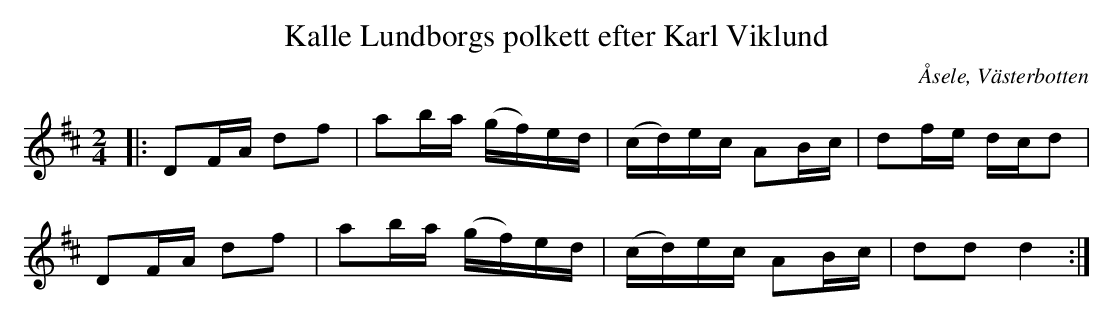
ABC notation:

X:1
T:Kalle Lundborgs polkett efter Karl Viklund
O:Åsele, Västerbotten
M:2/4
L:1/8
K:D
|: DF/A/ df | ab/a/ (g/f/)e/d/ | (c/d/)e/c/ AB/c/ | df/e/ d/c/d |
DF/A/ df | ab/a/ (g/f/)e/d/ | (c/d/)e/c/ AB/c/ | dd  d2 :|
